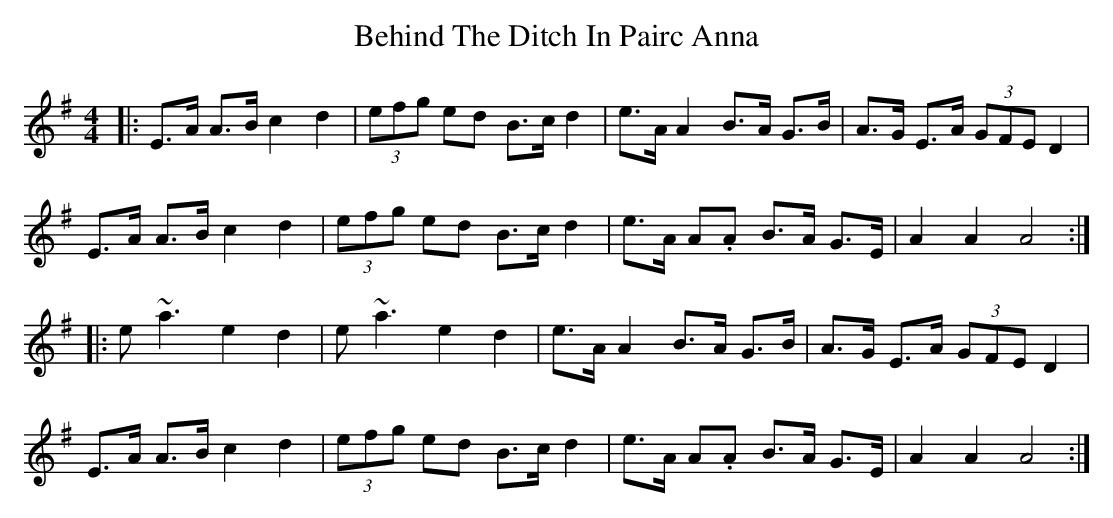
X:1
T: Behind The Ditch In Pairc Anna
M: 4/4
L: 1/8
K: Ador
|:E>A A>B c2d2|(3efg ed B>cd2|e>A A2 B>A G>B|A>G E>A (3GFE D2|
E>A A>B c2d2|(3efg ed B>cd2|e>A A.A B>A G>E|A2 A2 A4:|
|:e ~a3 e2d2|e ~a3 e2d2|e>A A2 B>A G>B|A>G E>A (3GFE D2|
E>A A>B c2d2|(3efg ed B>cd2|e>A A.A B>A G>E|A2 A2 A4:|
